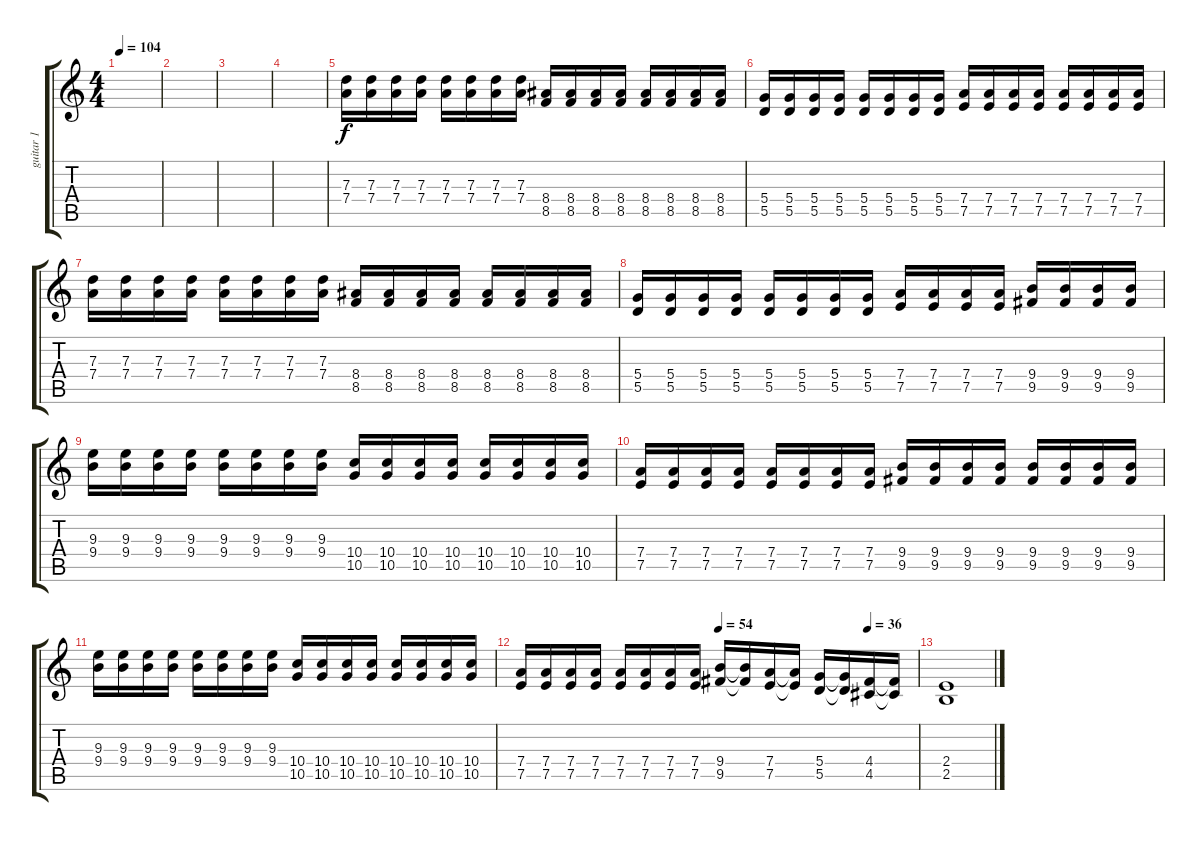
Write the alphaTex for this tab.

\track ("guitar 1" "guitar 1") {instrument overdrivenguitar}
\staff {score tabs}
\tuning (E4 B3 G3 D3 A2 E2) {hide}
\ts (4 4)
\tempo 104
\clef g2
\ks c
|
|
|
|
(7.3 7.4).16 (7.3 7.4).16 (7.3 7.4).16 (7.3 7.4).16 (7.3 7.4).16 (7.3 7.4).16 (7.3 7.4).16 (7.3 7.4).16 (8.4 8.5).16 (8.4 8.5).16 (8.4 8.5).16 (8.4 8.5).16 (8.4 8.5).16 (8.4 8.5).16 (8.4 8.5).16 (8.4 8.5).16 |
(5.4 5.5).16 (5.4 5.5).16 (5.4 5.5).16 (5.4 5.5).16 (5.4 5.5).16 (5.4 5.5).16 (5.4 5.5).16 (5.4 5.5).16 (7.4 7.5).16 (7.4 7.5).16 (7.4 7.5).16 (7.4 7.5).16 (7.4 7.5).16 (7.4 7.5).16 (7.4 7.5).16 (7.4 7.5).16 |
(7.3 7.4).16 (7.3 7.4).16 (7.3 7.4).16 (7.3 7.4).16 (7.3 7.4).16 (7.3 7.4).16 (7.3 7.4).16 (7.3 7.4).16 (8.4 8.5).16 (8.4 8.5).16 (8.4 8.5).16 (8.4 8.5).16 (8.4 8.5).16 (8.4 8.5).16 (8.4 8.5).16 (8.4 8.5).16 |
(5.4 5.5).16 (5.4 5.5).16 (5.4 5.5).16 (5.4 5.5).16 (5.4 5.5).16 (5.4 5.5).16 (5.4 5.5).16 (5.4 5.5).16 (7.4 7.5).16 (7.4 7.5).16 (7.4 7.5).16 (7.4 7.5).16 (9.4 9.5).16 (9.4 9.5).16 (9.4 9.5).16 (9.4 9.5).16 |
(9.3 9.4).16 (9.3 9.4).16 (9.3 9.4).16 (9.3 9.4).16 (9.3 9.4).16 (9.3 9.4).16 (9.3 9.4).16 (9.3 9.4).16 (10.4 10.5).16 (10.4 10.5).16 (10.4 10.5).16 (10.4 10.5).16 (10.4 10.5).16 (10.4 10.5).16 (10.4 10.5).16 (10.4 10.5).16 |
(7.4 7.5).16 (7.4 7.5).16 (7.4 7.5).16 (7.4 7.5).16 (7.4 7.5).16 (7.4 7.5).16 (7.4 7.5).16 (7.4 7.5).16 (9.4 9.5).16 (9.4 9.5).16 (9.4 9.5).16 (9.4 9.5).16 (9.4 9.5).16 (9.4 9.5).16 (9.4 9.5).16 (9.4 9.5).16 |
(9.3 9.4).16 (9.3 9.4).16 (9.3 9.4).16 (9.3 9.4).16 (9.3 9.4).16 (9.3 9.4).16 (9.3 9.4).16 (9.3 9.4).16 (10.4 10.5).16 (10.4 10.5).16 (10.4 10.5).16 (10.4 10.5).16 (10.4 10.5).16 (10.4 10.5).16 (10.4 10.5).16 (10.4 10.5).16 |
\tempo (54 0.5)
\tempo (36 0.875)
(7.4 7.5).16 (7.4 7.5).16 (7.4 7.5).16 (7.4 7.5).16 (7.4 7.5).16 (7.4 7.5).16 (7.4 7.5).16 (7.4 7.5).16 (9.4 9.5).16 (9.4{t} 9.5{t}).16 (7.4 7.5).16 (7.4{t} 7.5{t}).16 (5.4 5.5).16 (5.4{t} 5.5{t}).16 (4.4 4.5).16 (4.4{t} 4.5{t}).16 |
(2.4 2.5).1
